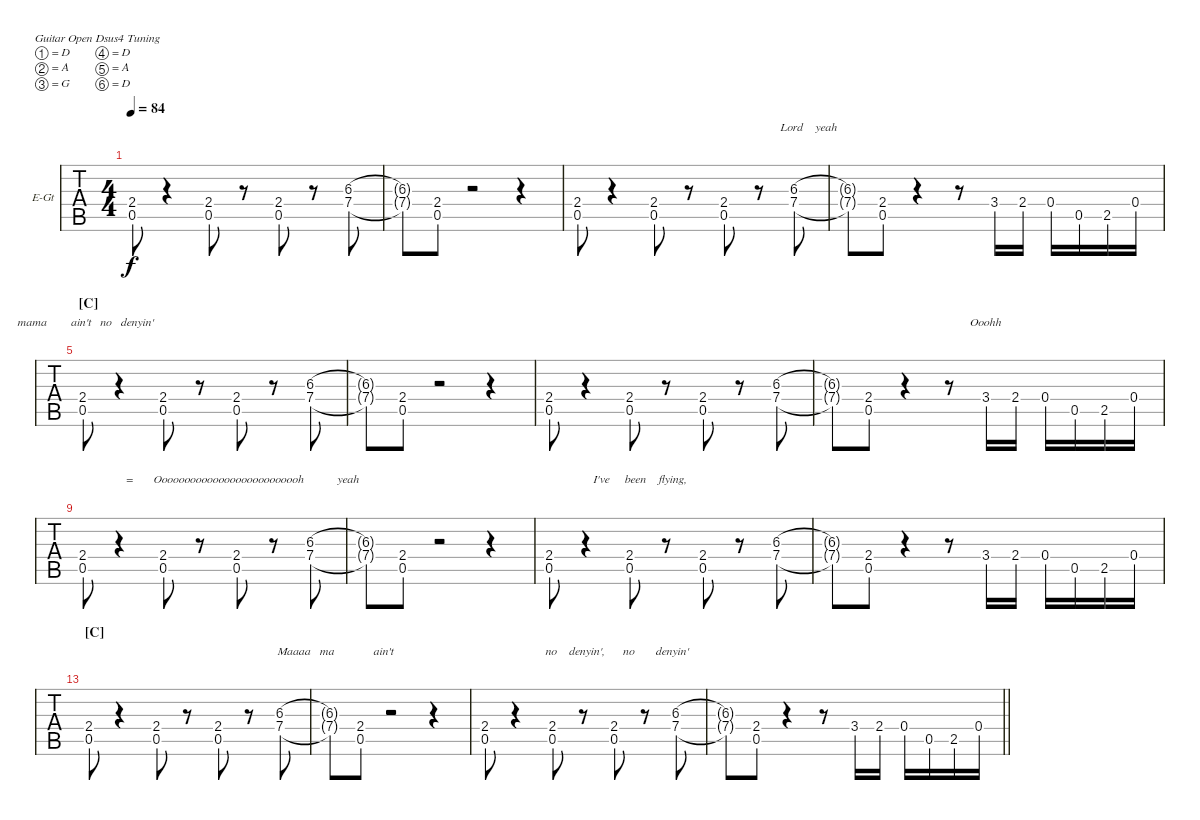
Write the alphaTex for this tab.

\bracketExtendMode nobrackets
\firstSystemTrackNameOrientation horizontal
\otherSystemsTrackNameOrientation horizontal
\defaultBarNumberDisplay FirstOfSystem
\track ("Dadgad" "E-Gt") {instrument distortionguitar}
\staff {tabs}
\tuning (D4 A3 G3 D3 A2 D2)
\ts (4 4)
\tempo 84
\clef g2
\ks d
(2.4 0.5).8{lyrics (0 "") lyrics (1 "") lyrics (2 "") lyrics (3 "") lyrics (4 "") dy f} r.4 (2.4 0.5).8{lyrics (0 "") lyrics (1 "") lyrics (2 "") lyrics (3 "") lyrics (4 "")} r.8 (2.4 0.5).8{lyrics (0 "") lyrics (1 "") lyrics (2 "") lyrics (3 "") lyrics (4 "")} r.8 (6.3 7.4).8{lyrics (0 "") lyrics (1 "") lyrics (2 "") lyrics (3 "") lyrics (4 "")} |
(6.3{t} 7.4{t}).8{lyrics (0 "") lyrics (1 "") lyrics (2 "") lyrics (3 "") lyrics (4 "")} (2.4 0.5).8{lyrics (0 "") lyrics (1 "") lyrics (2 "") lyrics (3 "") lyrics (4 "")} r.2 r.4 |
(2.4 0.5).8{lyrics (0 "") lyrics (1 "") lyrics (2 "") lyrics (3 "") lyrics (4 "")} r.4 (2.4 0.5).8{lyrics (0 "") lyrics (1 "") lyrics (2 "") lyrics (3 "") lyrics (4 "")} r.8 (2.4 0.5).8{lyrics (0 "") lyrics (1 "") lyrics (2 "") lyrics (3 "") lyrics (4 "")} r.8 (6.3 7.4).8{lyrics (0 "") lyrics (1 "          Lord    yeah                  ") lyrics (2 "") lyrics (3 "") lyrics (4 "")} |
(6.3{t} 7.4{t}).8{lyrics (0 "") lyrics (1 "") lyrics (2 "") lyrics (3 "") lyrics (4 "")} (2.4 0.5).8{lyrics (0 "") lyrics (1 "") lyrics (2 "") lyrics (3 "") lyrics (4 "")} r.4 r.8 3.4.16{lyrics (0 "") lyrics (1 "") lyrics (2 "") lyrics (3 "") lyrics (4 "")} 2.4.16{lyrics (0 "") lyrics (1 "") lyrics (2 "") lyrics (3 "") lyrics (4 "")} 0.4.16{lyrics (0 "") lyrics (1 "") lyrics (2 "") lyrics (3 "") lyrics (4 "")} 0.5.16{lyrics (0 "") lyrics (1 "") lyrics (2 "") lyrics (3 "") lyrics (4 "")} 2.5.16{lyrics (0 "") lyrics (1 "") lyrics (2 "") lyrics (3 "") lyrics (4 "")} 0.4.16{lyrics (0 "") lyrics (1 "") lyrics (2 "") lyrics (3 "") lyrics (4 "")} |
\section ("C" "")
(2.4 0.5).8{lyrics (0 "") lyrics (1 "  mama        ain't   no   denyin'") lyrics (2 "") lyrics (3 "") lyrics (4 "")} r.4 (2.4 0.5).8{lyrics (0 "") lyrics (1 "") lyrics (2 "") lyrics (3 "") lyrics (4 "")} r.8 (2.4 0.5).8{lyrics (0 "") lyrics (1 "") lyrics (2 "") lyrics (3 "") lyrics (4 "")} r.8 (6.3 7.4).8{lyrics (0 "") lyrics (1 "") lyrics (2 "") lyrics (3 "") lyrics (4 "")} |
(6.3{t} 7.4{t}).8{lyrics (0 "") lyrics (1 "") lyrics (2 "") lyrics (3 "") lyrics (4 "")} (2.4 0.5).8{lyrics (0 "") lyrics (1 "") lyrics (2 "") lyrics (3 "") lyrics (4 "")} r.2 r.4 |
(2.4 0.5).8{lyrics (0 "") lyrics (1 "") lyrics (2 "") lyrics (3 "") lyrics (4 "")} r.4 (2.4 0.5).8{lyrics (0 "") lyrics (1 "") lyrics (2 "") lyrics (3 "") lyrics (4 "")} r.8 (2.4 0.5).8{lyrics (0 "") lyrics (1 "") lyrics (2 "") lyrics (3 "") lyrics (4 "")} r.8 (6.3 7.4).8{lyrics (0 "") lyrics (1 "") lyrics (2 "") lyrics (3 "") lyrics (4 "")} |
(6.3{t} 7.4{t}).8{lyrics (0 "") lyrics (1 "") lyrics (2 "") lyrics (3 "") lyrics (4 "")} (2.4 0.5).8{lyrics (0 "") lyrics (1 "") lyrics (2 "") lyrics (3 "") lyrics (4 "")} r.4 r.8 3.4.16{lyrics (0 "") lyrics (1 "Ooohh     ") lyrics (2 "") lyrics (3 "") lyrics (4 "")} 2.4.16{lyrics (0 "") lyrics (1 "") lyrics (2 "") lyrics (3 "") lyrics (4 "")} 0.4.16{lyrics (0 "") lyrics (1 "") lyrics (2 "") lyrics (3 "") lyrics (4 "")} 0.5.16{lyrics (0 "") lyrics (1 "") lyrics (2 "") lyrics (3 "") lyrics (4 "")} 2.5.16{lyrics (0 "") lyrics (1 "") lyrics (2 "") lyrics (3 "") lyrics (4 "")} 0.4.16{lyrics (0 "") lyrics (1 "") lyrics (2 "") lyrics (3 "") lyrics (4 "")} |
(2.4 0.5).8{lyrics (0 "") lyrics (1 "") lyrics (2 "") lyrics (3 "") lyrics (4 "")} r.4 (2.4 0.5).8{lyrics (0 "") lyrics (1 "") lyrics (2 "") lyrics (3 "") lyrics (4 "")} r.8 (2.4 0.5).8{lyrics (0 "") lyrics (1 "    =       Oooooooooooooooooooooooooh           yeah") lyrics (2 "") lyrics (3 "") lyrics (4 "")} r.8 (6.3 7.4).8{lyrics (0 "") lyrics (1 "") lyrics (2 "") lyrics (3 "") lyrics (4 "")} |
(6.3{t} 7.4{t}).8{lyrics (0 "") lyrics (1 "") lyrics (2 "") lyrics (3 "") lyrics (4 "")} (2.4 0.5).8{lyrics (0 "") lyrics (1 "") lyrics (2 "") lyrics (3 "") lyrics (4 "")} r.2 r.4 |
(2.4 0.5).8{lyrics (0 "") lyrics (1 "") lyrics (2 "") lyrics (3 "") lyrics (4 "")} r.4 (2.4 0.5).8{lyrics (0 "") lyrics (1 "       I've     been    flying,") lyrics (2 "") lyrics (3 "") lyrics (4 "")} r.8 (2.4 0.5).8{lyrics (0 "") lyrics (1 "") lyrics (2 "") lyrics (3 "") lyrics (4 "")} r.8 (6.3 7.4).8{lyrics (0 "") lyrics (1 "") lyrics (2 "") lyrics (3 "") lyrics (4 "")} |
(6.3{t} 7.4{t}).8{lyrics (0 "") lyrics (1 "") lyrics (2 "") lyrics (3 "") lyrics (4 "")} (2.4 0.5).8{lyrics (0 "") lyrics (1 "") lyrics (2 "") lyrics (3 "") lyrics (4 "")} r.4 r.8 3.4.16{lyrics (0 "") lyrics (1 "") lyrics (2 "") lyrics (3 "") lyrics (4 "")} 2.4.16{lyrics (0 "") lyrics (1 "") lyrics (2 "") lyrics (3 "") lyrics (4 "")} 0.4.16{lyrics (0 "") lyrics (1 "") lyrics (2 "") lyrics (3 "") lyrics (4 "")} 0.5.16{lyrics (0 "") lyrics (1 "") lyrics (2 "") lyrics (3 "") lyrics (4 "")} 2.5.16{lyrics (0 "") lyrics (1 "") lyrics (2 "") lyrics (3 "") lyrics (4 "")} 0.4.16{lyrics (0 "") lyrics (1 "") lyrics (2 "") lyrics (3 "") lyrics (4 "")} |
\section ("C" "")
(2.4 0.5).8{lyrics (0 "") lyrics (1 "") lyrics (2 "") lyrics (3 "") lyrics (4 "")} r.4 (2.4 0.5).8{lyrics (0 "") lyrics (1 "") lyrics (2 "") lyrics (3 "") lyrics (4 "")} r.8 (2.4 0.5).8{lyrics (0 "") lyrics (1 "") lyrics (2 "") lyrics (3 "") lyrics (4 "")} r.8 (6.3 7.4).8{lyrics (0 "") lyrics (1 "") lyrics (2 "") lyrics (3 "") lyrics (4 "")} |
(6.3{t} 7.4{t}).8{lyrics (0 "") lyrics (1 "    Maaaa   ma             ain't  ") lyrics (2 "") lyrics (3 "") lyrics (4 "")} (2.4 0.5).8{lyrics (0 "") lyrics (1 "") lyrics (2 "") lyrics (3 "") lyrics (4 "")} r.2 r.4 |
(2.4 0.5).8{lyrics (0 "") lyrics (1 "") lyrics (2 "") lyrics (3 "") lyrics (4 "")} r.4 (2.4 0.5).8{lyrics (0 "") lyrics (1 "") lyrics (2 "") lyrics (3 "") lyrics (4 "")} r.8 (2.4 0.5).8{lyrics (0 "") lyrics (1 "  no    denyin',      no       denyin'") lyrics (2 "") lyrics (3 "") lyrics (4 "")} r.8 (6.3 7.4).8{lyrics (0 "") lyrics (1 "") lyrics (2 "") lyrics (3 "") lyrics (4 "")} |
\barLineRight lightlight
(6.3{t} 7.4{t}).8{lyrics (0 "") lyrics (1 "") lyrics (2 "") lyrics (3 "") lyrics (4 "")} (2.4 0.5).8{lyrics (0 "") lyrics (1 "") lyrics (2 "") lyrics (3 "") lyrics (4 "")} r.4 r.8 3.4.16{lyrics (0 "") lyrics (1 "") lyrics (2 "") lyrics (3 "") lyrics (4 "")} 2.4.16{lyrics (0 "") lyrics (1 "") lyrics (2 "") lyrics (3 "") lyrics (4 "")} 0.4.16{lyrics (0 "") lyrics (1 "") lyrics (2 "") lyrics (3 "") lyrics (4 "")} 0.5.16{lyrics (0 "") lyrics (1 "") lyrics (2 "") lyrics (3 "") lyrics (4 "")} 2.5.16{lyrics (0 "") lyrics (1 "") lyrics (2 "") lyrics (3 "") lyrics (4 "")} 0.4.16{lyrics (0 "") lyrics (1 "") lyrics (2 "") lyrics (3 "") lyrics (4 "")}
